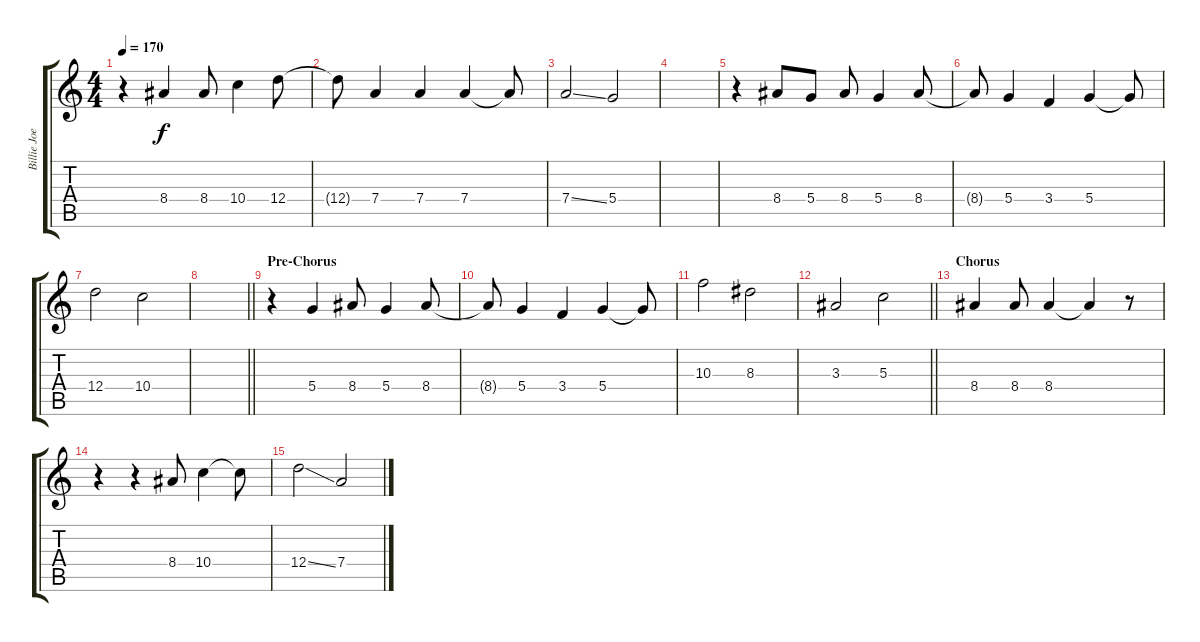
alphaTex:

\track ("Billie Joe Vocals" "Billie Joe") {instrument acousticguitarsteel}
\staff {score tabs}
\tuning (E4 B3 G3 D3 A2 E2) {hide}
\ts (4 4)
\tempo 170
\clef g2
\ks c
r.4{dy f} 8.4.4 8.4.8 10.4.4 12.4.8 |
12.4{t}.8 7.4.4 7.4.4 7.4.4 7.4{t}.8 |
7.4{ss}.2 5.4.2 |
|
r.4 8.4.8 5.4.8 8.4.8 5.4.4 8.4.8 |
8.4{t}.8 5.4.4 3.4.4 5.4.4 5.4{t}.8 |
12.4.2 10.4.2 |
\barLineRight lightlight
|
\section ("" "Pre-Chorus")
r.4 5.4.4 8.4.8 5.4.4 8.4.8 |
8.4{t}.8 5.4.4 3.4.4 5.4.4 5.4{t}.8 |
10.3.2 8.3.2 |
\barLineRight lightlight
3.3.2 5.3.2 |
\section ("" "Chorus")
8.4.4{volume 16} 8.4.8 8.4.4 8.4{t}.4 r.8 |
r.4 r.4 8.4.8 10.4.4 10.4{t}.8 |
12.4{ss}.2 7.4.2
